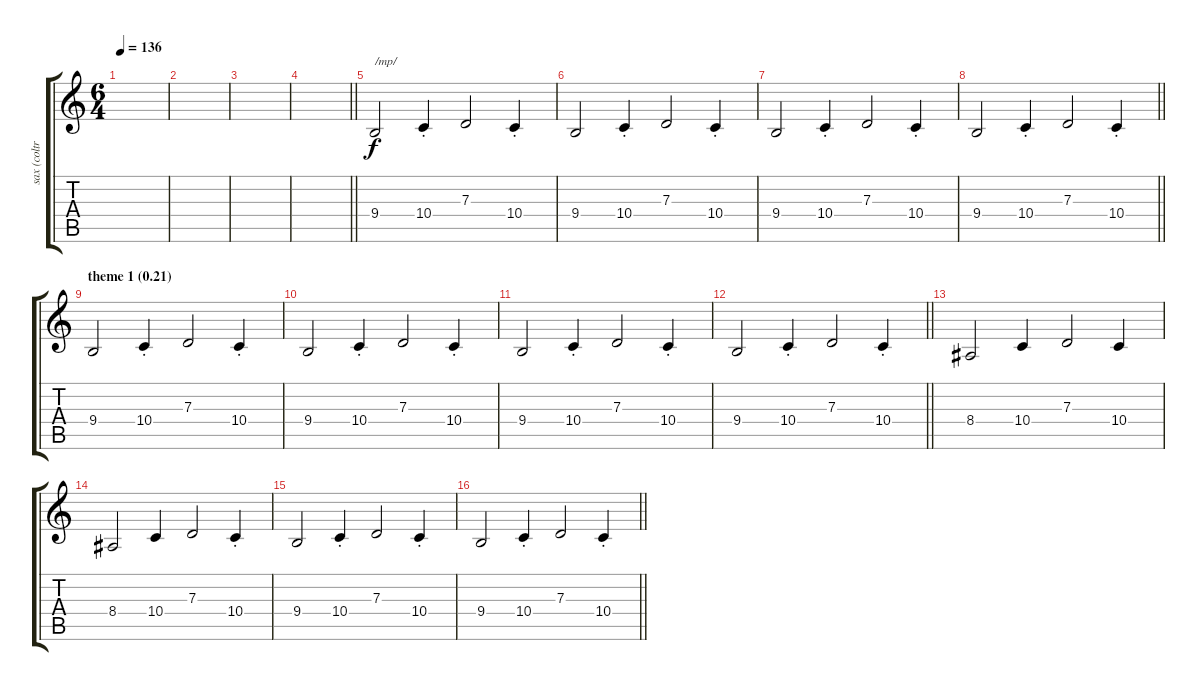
\track ("sax (coltrane)" "sax (coltr") {instrument tenorsax}
\staff {score tabs}
\tuning (E4 B3 G3 D3 A2 E2) {hide}
\ts (6 4)
\tempo 136
\clef g2
\ks c
|
|
|
\barLineRight lightlight
|
9.4.2{txt "/mp/"} 10.4{st}.4 7.3.2 10.4{st}.4 |
9.4.2 10.4{st}.4 7.3.2 10.4{st}.4 |
9.4.2 10.4{st}.4 7.3.2 10.4{st}.4 |
\barLineRight lightlight
9.4.2 10.4{st}.4 7.3.2 10.4{st}.4 |
\section ("" "theme 1 (0.21)")
9.4.2 10.4{st}.4 7.3.2 10.4{st}.4 |
9.4.2 10.4{st}.4 7.3.2 10.4{st}.4 |
9.4.2 10.4{st}.4 7.3.2 10.4{st}.4 |
\barLineRight lightlight
9.4.2 10.4{st}.4 7.3.2 10.4{st}.4 |
8.4.2 10.4.4 7.3.2 10.4.4 |
8.4.2 10.4.4 7.3.2 10.4{st}.4 |
9.4.2 10.4{st}.4 7.3.2 10.4{st}.4 |
\barLineRight lightlight
9.4.2 10.4{st}.4 7.3.2 10.4{st}.4
